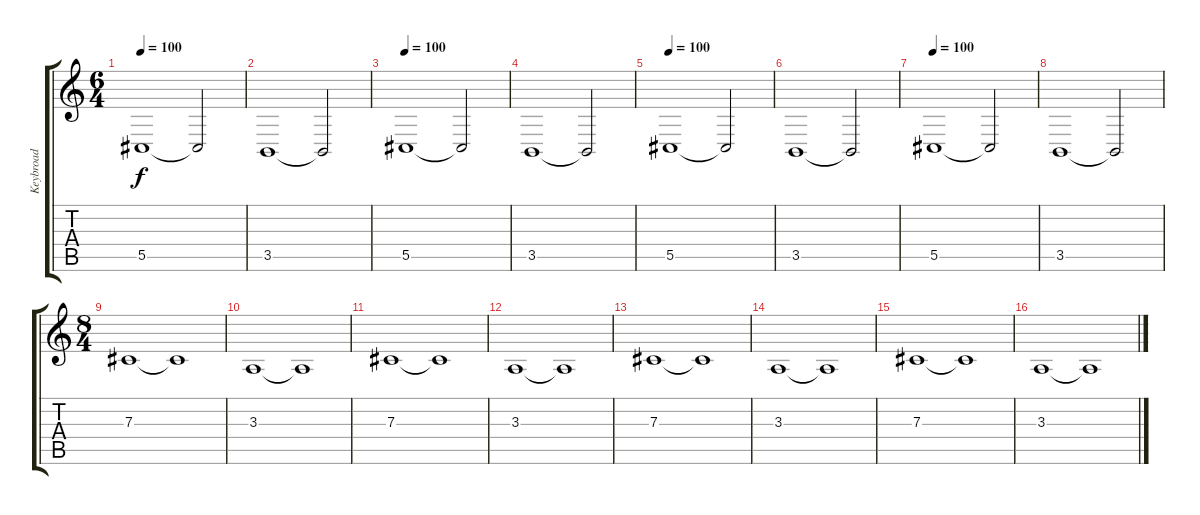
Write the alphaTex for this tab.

\track ("Keybroad" "Keybroad") {instrument churchorgan}
\staff {score tabs}
\tuning (Eb4 Bb3 Gb3 Db3 Ab2 Eb2) {hide}
\ts (6 4)
\tempo 100
\clef g2
\ks c
5.5.1{dy f instrument stringensemble1} 5.5{t}.2 |
3.5.1 3.5{t}.2 |
\tempo 100
5.5.1{instrument stringensemble1} 5.5{t}.2 |
3.5.1 3.5{t}.2 |
\tempo 100
5.5.1{instrument stringensemble1} 5.5{t}.2 |
3.5.1 3.5{t}.2 |
\tempo 100
5.5.1{instrument stringensemble1} 5.5{t}.2 |
3.5.1 3.5{t}.2 |
\ts (8 4)
7.3.1 7.3{t}.1 |
3.3.1 3.3{t}.1 |
7.3.1 7.3{t}.1 |
3.3.1 3.3{t}.1 |
7.3.1 7.3{t}.1 |
3.3.1 3.3{t}.1 |
7.3.1 7.3{t}.1 |
3.3.1 3.3{t}.1
